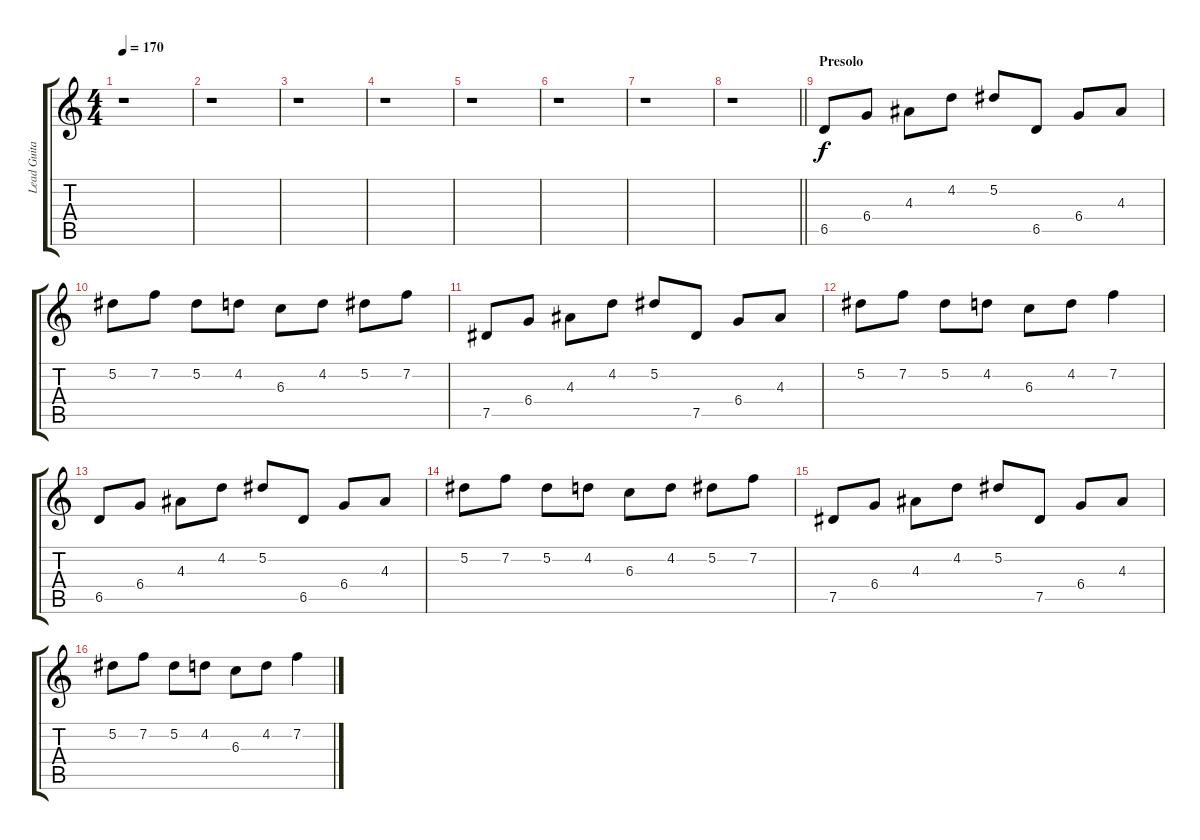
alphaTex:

\track ("Lead Guitar R" "Lead Guita") {instrument distortionguitar}
\staff {score tabs}
\tuning (Eb4 Bb3 Gb3 Db3 Ab2 Eb2) {hide}
\ts (4 4)
\tempo 170
\clef g2
\ks c
r.1{dy f} |
r.1 |
r.1 |
r.1 |
r.1 |
r.1 |
r.1 |
\barLineRight lightlight
r.1 |
\section ("" "Presolo")
6.5.8 6.4.8 4.3.8 4.2.8 5.2.8 6.5.8 6.4.8 4.3.8 |
5.2.8 7.2.8 5.2.8 4.2.8 6.3.8 4.2.8 5.2.8 7.2.8 |
7.5.8 6.4.8 4.3.8 4.2.8 5.2.8 7.5.8 6.4.8 4.3.8 |
5.2.8 7.2.8 5.2.8 4.2.8 6.3.8 4.2.8 7.2.4 |
6.5.8 6.4.8 4.3.8 4.2.8 5.2.8 6.5.8 6.4.8 4.3.8 |
5.2.8 7.2.8 5.2.8 4.2.8 6.3.8 4.2.8 5.2.8 7.2.8 |
7.5.8 6.4.8 4.3.8 4.2.8 5.2.8 7.5.8 6.4.8 4.3.8 |
5.2.8 7.2.8 5.2.8 4.2.8 6.3.8 4.2.8 7.2.4
